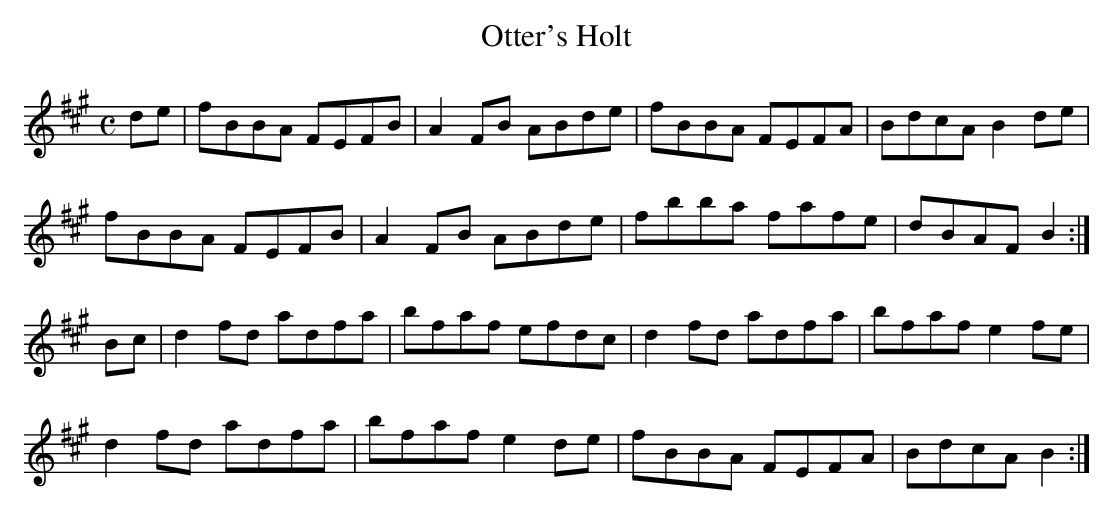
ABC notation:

X:1
T:Otter's Holt
M:C
L:1/8
K:B Dorian
de|fBBA FEFB|A2FB ABde|fBBA FEFA|BdcA B2de|!
fBBA FEFB|A2FB ABde|fbba fafe|dBAF B2:|!
Bc|d2fd adfa|bfaf efdc|d2fd adfa|bfaf e2fe|!
d2fd adfa|bfaf e2de|fBBA FEFA|BdcA B2:|!
